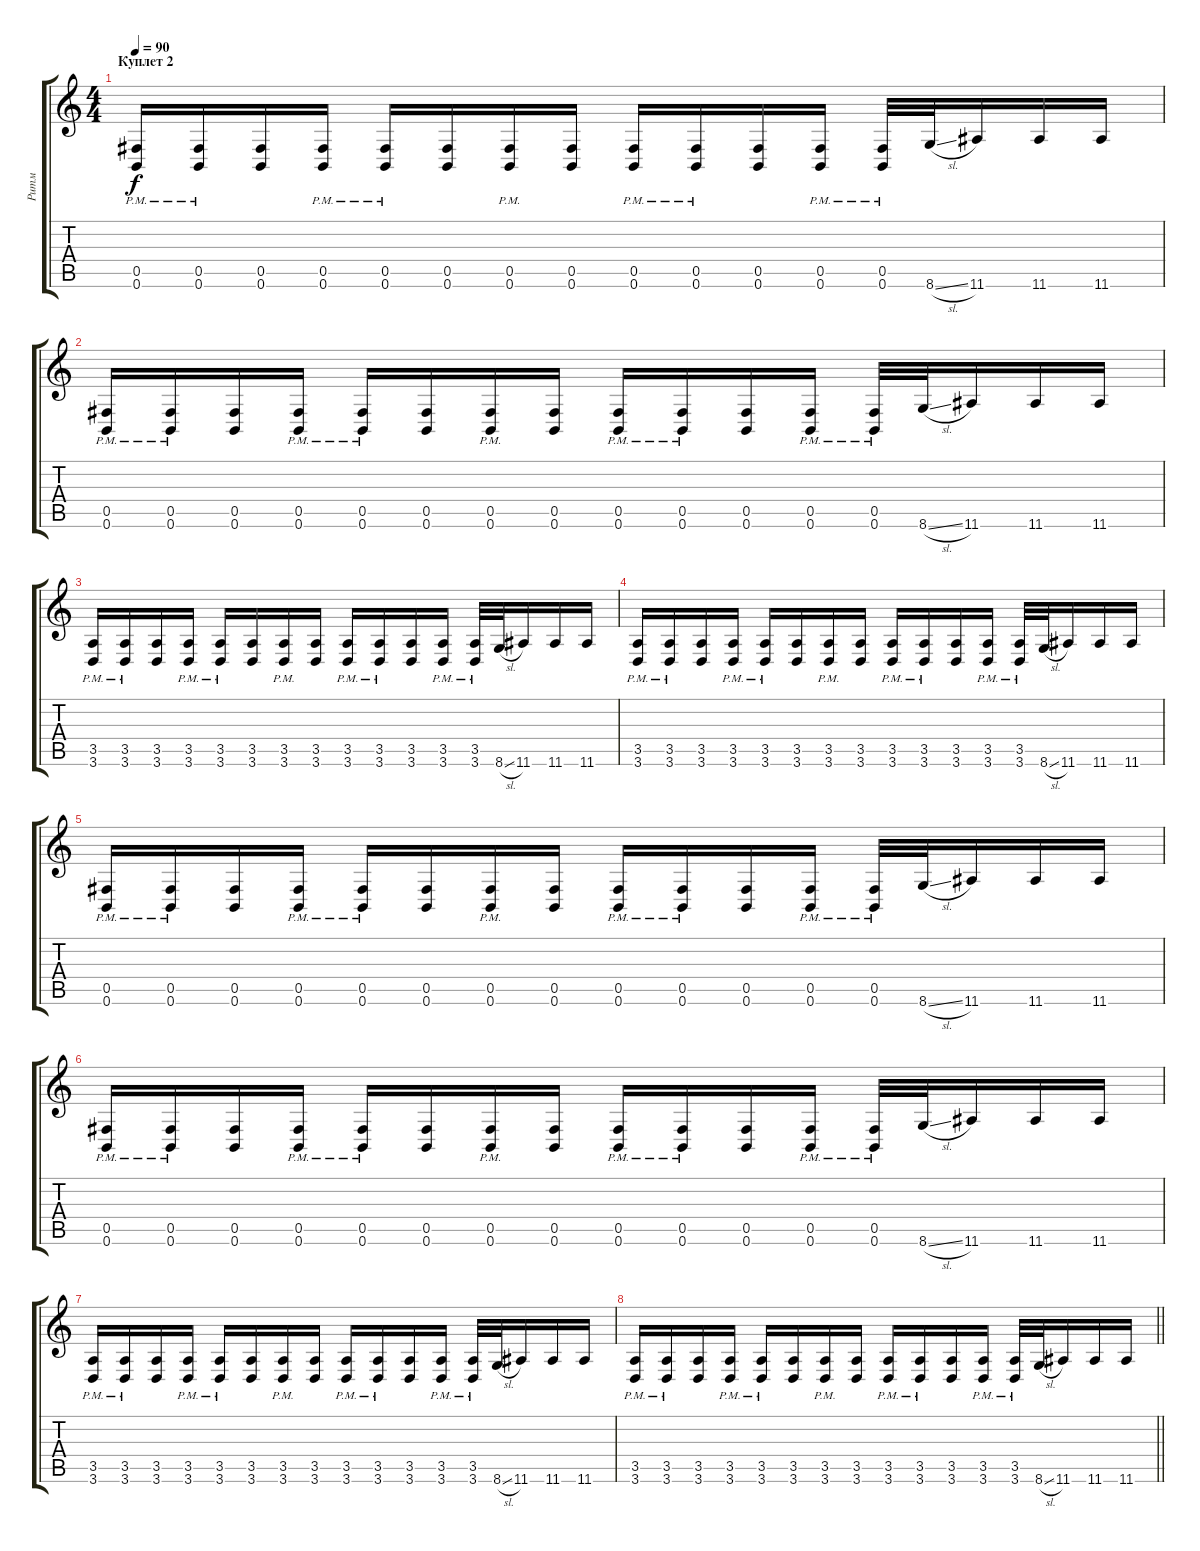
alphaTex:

\track ("Ритм" "Ритм") {instrument distortionguitar}
\staff {score tabs}
\tuning (Db4 Ab3 E3 B2 Gb2 B1) {hide}
\ts (4 4)
\section ("" "Куплет 2")
\tempo 90
\clef g2
\ks c
(0.5{pm} 0.6{pm}).16{dy f} (0.5{pm} 0.6{pm}).16 (0.5 0.6).16 (0.5{pm} 0.6{pm}).16 (0.5{pm} 0.6{pm}).16 (0.5 0.6).16 (0.5{pm} 0.6{pm}).16 (0.5 0.6).16 (0.5{pm} 0.6{pm}).16 (0.5{pm} 0.6{pm}).16 (0.5 0.6).16 (0.5{pm} 0.6{pm}).16 (0.5{pm} 0.6{pm}).32 8.6{sl}.32 11.6.16 11.6.16 11.6.16 |
(0.5{pm} 0.6{pm}).16 (0.5{pm} 0.6{pm}).16 (0.5 0.6).16 (0.5{pm} 0.6{pm}).16 (0.5{pm} 0.6{pm}).16 (0.5 0.6).16 (0.5{pm} 0.6{pm}).16 (0.5 0.6).16 (0.5{pm} 0.6{pm}).16 (0.5{pm} 0.6{pm}).16 (0.5 0.6).16 (0.5{pm} 0.6{pm}).16 (0.5{pm} 0.6{pm}).32 8.6{sl}.32 11.6.16 11.6.16 11.6.16 |
(3.5{pm} 3.6{pm}).16 (3.5{pm} 3.6{pm}).16 (3.5 3.6).16 (3.5{pm} 3.6{pm}).16 (3.5{pm} 3.6{pm}).16 (3.5 3.6).16 (3.5{pm} 3.6{pm}).16 (3.5 3.6).16 (3.5{pm} 3.6{pm}).16 (3.5{pm} 3.6{pm}).16 (3.5 3.6).16 (3.5{pm} 3.6{pm}).16 (3.5{pm} 3.6{pm}).32 8.6{sl}.32 11.6.16 11.6.16 11.6.16 |
(3.5{pm} 3.6{pm}).16 (3.5{pm} 3.6{pm}).16 (3.5 3.6).16 (3.5{pm} 3.6{pm}).16 (3.5{pm} 3.6{pm}).16 (3.5 3.6).16 (3.5{pm} 3.6{pm}).16 (3.5 3.6).16 (3.5{pm} 3.6{pm}).16 (3.5{pm} 3.6{pm}).16 (3.5 3.6).16 (3.5{pm} 3.6{pm}).16 (3.5{pm} 3.6{pm}).32 8.6{sl}.32 11.6.16 11.6.16 11.6.16 |
(0.5{pm} 0.6{pm}).16 (0.5{pm} 0.6{pm}).16 (0.5 0.6).16 (0.5{pm} 0.6{pm}).16 (0.5{pm} 0.6{pm}).16 (0.5 0.6).16 (0.5{pm} 0.6{pm}).16 (0.5 0.6).16 (0.5{pm} 0.6{pm}).16 (0.5{pm} 0.6{pm}).16 (0.5 0.6).16 (0.5{pm} 0.6{pm}).16 (0.5{pm} 0.6{pm}).32 8.6{sl}.32 11.6.16 11.6.16 11.6.16 |
(0.5{pm} 0.6{pm}).16 (0.5{pm} 0.6{pm}).16 (0.5 0.6).16 (0.5{pm} 0.6{pm}).16 (0.5{pm} 0.6{pm}).16 (0.5 0.6).16 (0.5{pm} 0.6{pm}).16 (0.5 0.6).16 (0.5{pm} 0.6{pm}).16 (0.5{pm} 0.6{pm}).16 (0.5 0.6).16 (0.5{pm} 0.6{pm}).16 (0.5{pm} 0.6{pm}).32 8.6{sl}.32 11.6.16 11.6.16 11.6.16 |
(3.5{pm} 3.6{pm}).16 (3.5{pm} 3.6{pm}).16 (3.5 3.6).16 (3.5{pm} 3.6{pm}).16 (3.5{pm} 3.6{pm}).16 (3.5 3.6).16 (3.5{pm} 3.6{pm}).16 (3.5 3.6).16 (3.5{pm} 3.6{pm}).16 (3.5{pm} 3.6{pm}).16 (3.5 3.6).16 (3.5{pm} 3.6{pm}).16 (3.5{pm} 3.6{pm}).32 8.6{sl}.32 11.6.16 11.6.16 11.6.16 |
\barLineRight lightlight
(3.5{pm} 3.6{pm}).16 (3.5{pm} 3.6{pm}).16 (3.5 3.6).16 (3.5{pm} 3.6{pm}).16 (3.5{pm} 3.6{pm}).16 (3.5 3.6).16 (3.5{pm} 3.6{pm}).16 (3.5 3.6).16 (3.5{pm} 3.6{pm}).16 (3.5{pm} 3.6{pm}).16 (3.5 3.6).16 (3.5{pm} 3.6{pm}).16 (3.5{pm} 3.6{pm}).32 8.6{sl}.32 11.6.16 11.6.16 11.6.16
